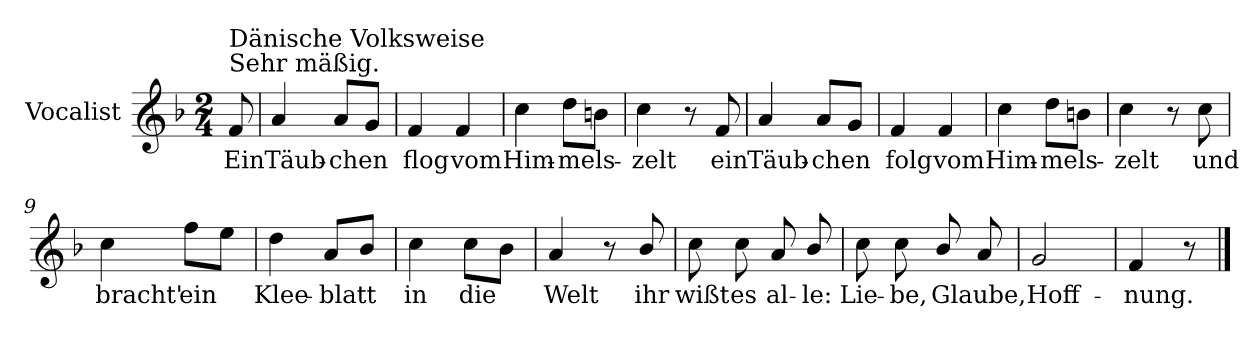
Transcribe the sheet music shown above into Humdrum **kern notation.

**kern	**text
*part1	*part1
*staff1	*staff1
*I"Vocalist	*
*k[b-]	*
*F:	*
*M2/4	*
=	=
!LO:TX:a:t=Sehr mäßig.	!
!LO:TX:a:t=Dänische Volksweise	!
8f	Ein
=1	=1
4a	Täub-
8aL	-chen
8gJ	.
=2	=2
4f	flog
4f	vom
=3	=3
4cc	Him-
8ddL	-mels-
8bnJ	.
=4	=4
4cc	-zelt
8r	.
8f	ein
=5	=5
4a	Täub-
8aL	-chen
8gJ	.
=6	=6
4f	folg
4f	vom
=7	=7
4cc	Him-
8ddL	-mels-
8bnJ	.
=8	=8
4cc	-zelt
8r	.
8cc	und
=9	=9
4cc	bracht'
8ffL	ein
8eeJ	.
=10	=10
4dd	Klee-
8aL	-blatt
8b-J	.
=11	=11
4cc	in
8ccL	die
8b-J	.
=12	=12
4a	Welt
8r	.
8b-/	ihr
=13	=13
8cc	wißt
8cc	es
8a	al-
8b-/	-le:
=14	=14
8cc	Lie-
8cc	-be,
8b-/	Glaube,
8a	.
=15	=15
2g	Hoff-
=16	=16
4f	-nung.
8r	.
==	==
*-	*-
